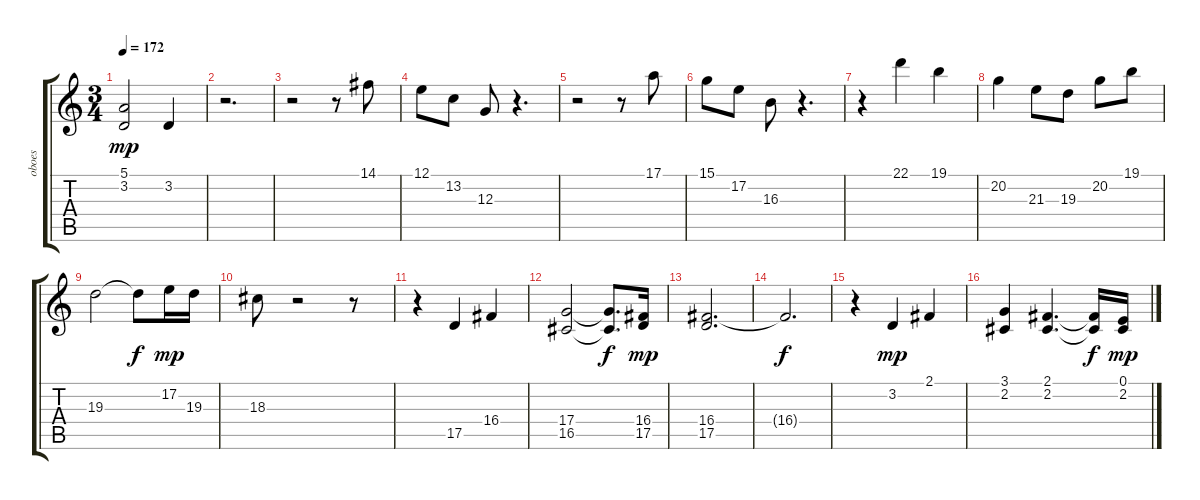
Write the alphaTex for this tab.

\track ("oboes" "oboes") {instrument oboe}
\staff {score tabs}
\tuning (E4 B3 G3 D3 A2 E2) {hide}
\ts (3 4)
\tempo 172
\clef g2
\ks c
(5.1 3.2).2{dy mp} 3.2.4 |
r.2{d} |
r.2 r.8 14.1.8 |
12.1.8 13.2.8 12.3.8 r.4{d} |
r.2 r.8 17.1.8 |
15.1.8 17.2.8 16.3.8 r.4{d} |
r.4 22.1.4 19.1.4 |
20.2.4 21.3.8 19.3.8 20.2.8 19.1.8 |
19.3.2 19.3{t}.8{dy f} 17.2.16{dy mp} 19.3.16 |
18.3.8 r.2 r.8 |
r.4 17.5.4 16.4.4 |
(17.4 16.5).2 (17.4{t} 16.5{t}).8{d dy f} (16.4 17.5).16{dy mp} |
(16.4 17.5).2{d} |
16.4{t}.2{d dy f} |
r.4 3.2.4{dy mp} 2.1.4 |
(3.1 2.2).4 (2.1 2.2).4{d} (2.1{t} 2.2{t}).16{dy f} (0.1 2.2).16{dy mp}
